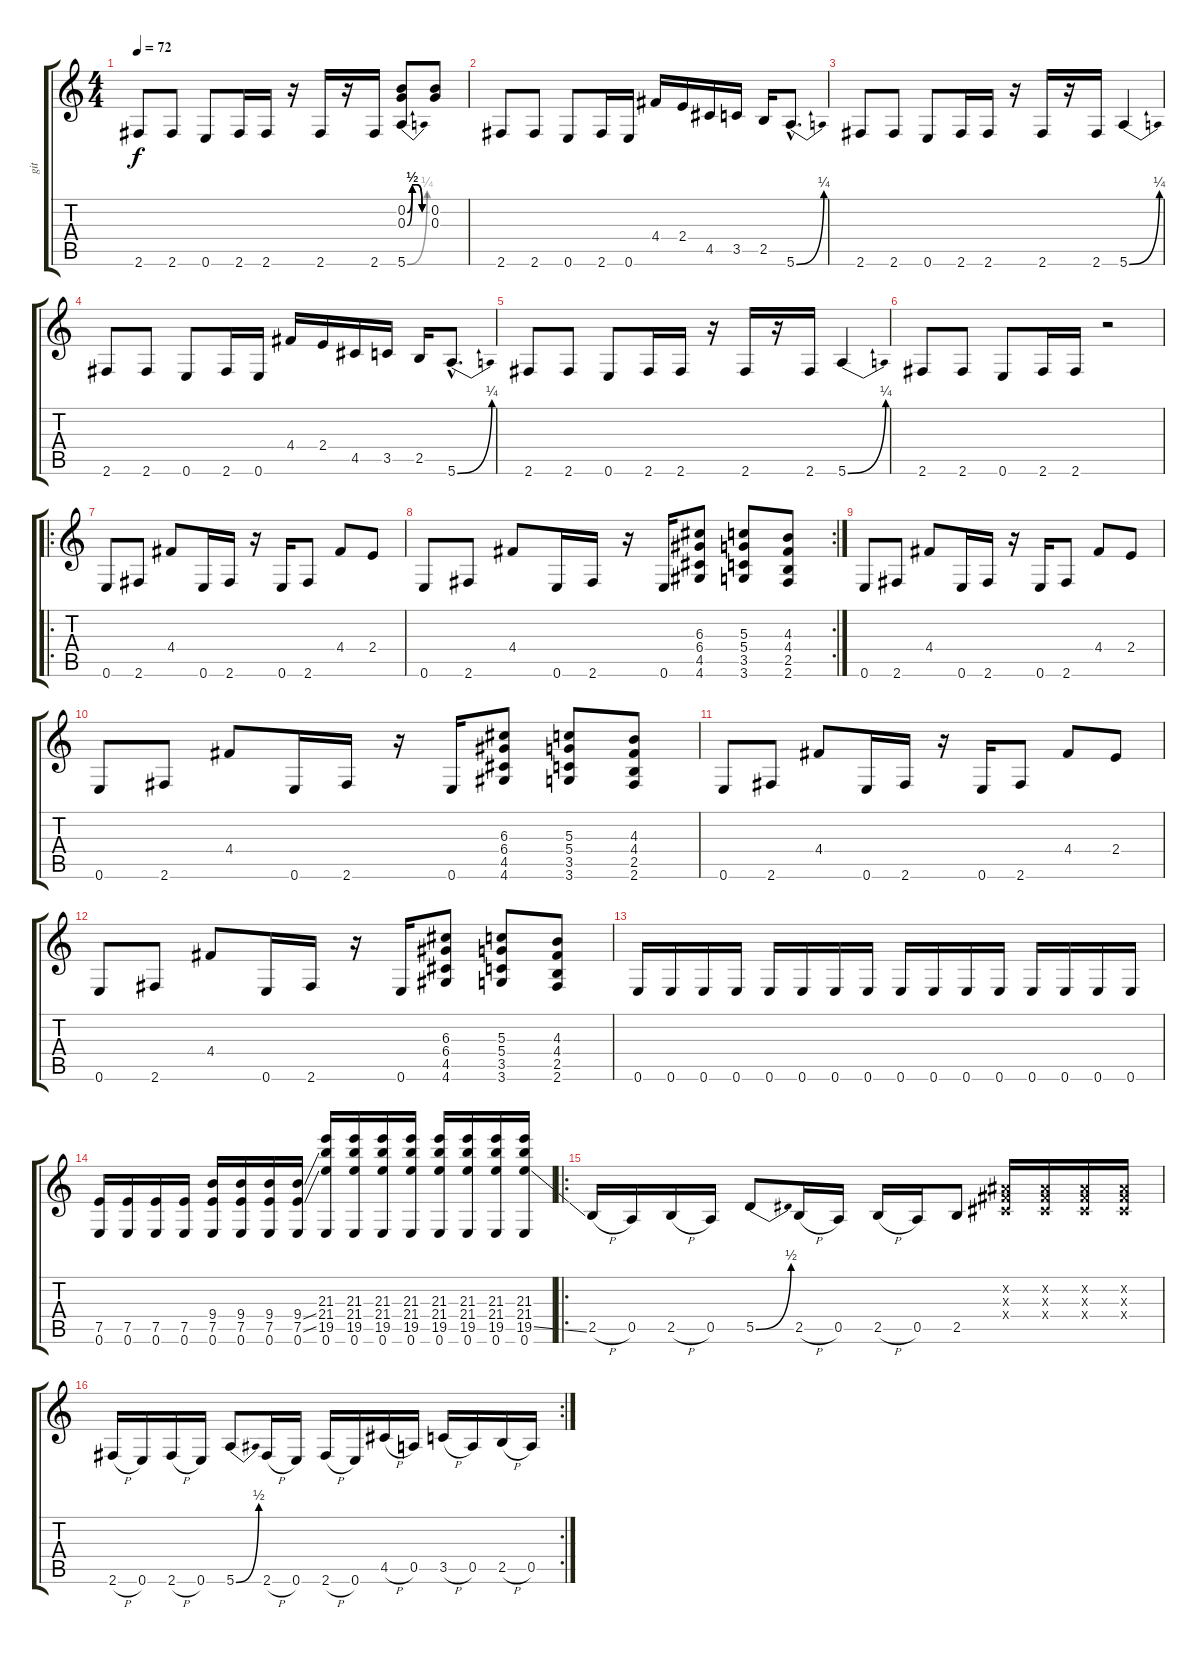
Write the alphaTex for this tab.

\track ("git" "git") {instrument distortionguitar}
\staff {score tabs}
\tuning (E4 B3 G3 D3 A2 E2) {hide}
\ts (4 4)
\tempo 72
\clef g2
\ks c
2.6.8{dy f} 2.6.8 0.6.8 2.6.16 2.6.16 r.16 2.6.16 r.16 2.6.16 (0.2{be (custom 0 0 15 2 30 2 45 0 60 0)} 0.3{be (custom 0 0 15 2 30 2 45 0 60 0)} 5.6{be (bend 0 0 60 1)}).8 (0.2 0.3).8 |
2.6.8 2.6.8 0.6.8 2.6.16 0.6.16 4.4.16 2.4.16 4.5.16 3.5.16 2.5.16 5.6{be (bend 0 0 60 1) hac}.8{d} |
2.6.8 2.6.8 0.6.8 2.6.16 2.6.16 r.16 2.6.16 r.16 2.6.16 5.6{be (bend 0 0 60 1)}.4 |
2.6.8 2.6.8 0.6.8 2.6.16 0.6.16 4.4.16 2.4.16 4.5.16 3.5.16 2.5.16 5.6{be (bend 0 0 60 1) hac}.8{d} |
2.6.8 2.6.8 0.6.8 2.6.16 2.6.16 r.16 2.6.16 r.16 2.6.16 5.6{be (bend 0 0 60 1)}.4 |
2.6.8 2.6.8 0.6.8 2.6.16 2.6.16 r.2 |
\ro
0.6.8 2.6.8 4.4.8 0.6.16 2.6.16 r.16 0.6.16 2.6.8 4.4.8 2.4.8 |
\rc 2
0.6.8 2.6.8 4.4.8 0.6.16 2.6.16 r.16 0.6.16 (6.3 6.4 4.5 4.6).8 (5.3 5.4 3.5 3.6).8 (4.3 4.4 2.5 2.6).8 |
0.6.8 2.6.8 4.4.8 0.6.16 2.6.16 r.16 0.6.16 2.6.8 4.4.8 2.4.8 |
0.6.8 2.6.8 4.4.8 0.6.16 2.6.16 r.16 0.6.16 (6.3 6.4 4.5 4.6).8 (5.3 5.4 3.5 3.6).8 (4.3 4.4 2.5 2.6).8 |
0.6.8 2.6.8 4.4.8 0.6.16 2.6.16 r.16 0.6.16 2.6.8 4.4.8 2.4.8 |
0.6.8 2.6.8 4.4.8 0.6.16 2.6.16 r.16 0.6.16 (6.3 6.4 4.5 4.6).8 (5.3 5.4 3.5 3.6).8 (4.3 4.4 2.5 2.6).8 |
0.6.16 0.6.16 0.6.16 0.6.16 0.6.16 0.6.16 0.6.16 0.6.16 0.6.16 0.6.16 0.6.16 0.6.16 0.6.16 0.6.16 0.6.16 0.6.16 |
(7.5 0.6).16 (7.5 0.6).16 (7.5 0.6).16 (7.5 0.6).16 (9.4 7.5 0.6).16 (9.4 7.5 0.6).16 (9.4 7.5 0.6).16 (9.4{ss} 7.5{ss} 0.6).16 (21.3 21.4 19.5 0.6).16 (21.3 21.4 19.5 0.6).16 (21.3 21.4 19.5 0.6).16 (21.3 21.4 19.5 0.6).16 (21.3 21.4 19.5 0.6).16 (21.3 21.4 19.5 0.6).16 (21.3 21.4 19.5 0.6).16 (21.3 21.4 19.5{ss} 0.6).16 |
\ro
2.5{h}.16 0.5.16 2.5{h}.16 0.5.16 5.5{be (bend 0 0 60 2)}.8 2.5{h}.16 0.5.16 2.5{h}.16 0.5.16 2.5.8 (-1.2{x} -1.3{x} -1.4{x}).16 (-1.2{x} -1.3{x} -1.4{x}).16 (-1.2{x} -1.3{x} -1.4{x}).16 (-1.2{x} -1.3{x} -1.4{x}).16 |
\rc 2
2.6{h}.16 0.6.16 2.6{h}.16 0.6.16 5.6{be (bend 0 0 60 2)}.8 2.6{h}.16 0.6.16 2.6{h}.16 0.6.16 4.5{h}.16 0.5.16 3.5{h}.16 0.5.16 2.5{h}.16 0.5.16
